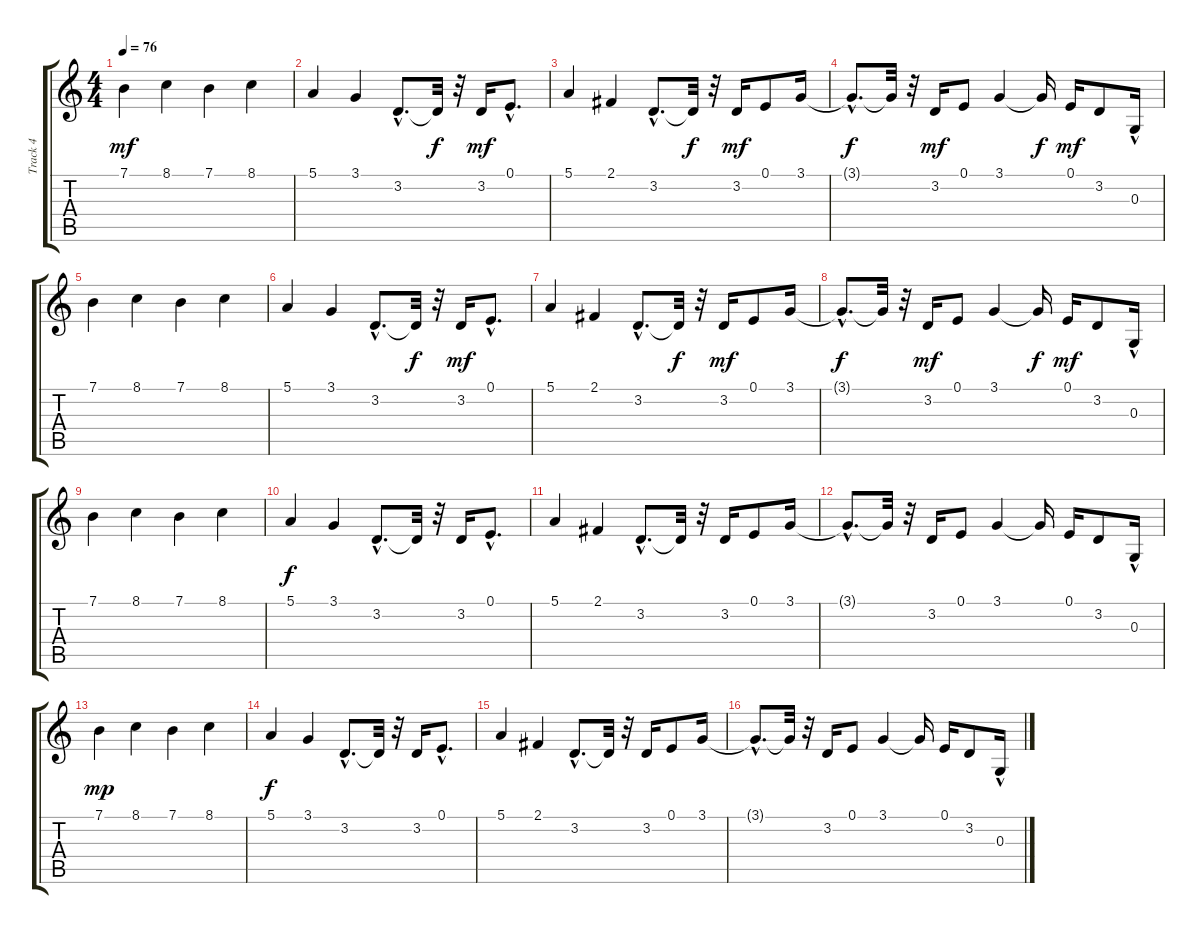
\track ("Track 4" "Track 4") {instrument stringensemble1}
\staff {score tabs}
\tuning (E4 B3 G3 D3 A2 E2) {hide}
\ts (4 4)
\tempo 76
\clef g2
\ks c
7.1.4{dy mf} 8.1.4 7.1.4 8.1.4 |
5.1.4 3.1.4 3.2{hac}.8{d} 3.2{t}.32{dy f} r.32 3.2.16{dy mf} 0.1{hac}.8{d} |
5.1.4 2.1.4 3.2{hac}.8{d} 3.2{t}.32{dy f} r.32 3.2.16{dy mf} 0.1.8 3.1.16 |
3.1{hac t}.8{d dy f} 3.1{t}.32 r.32 3.2.16{dy mf} 0.1.8 3.1.4 3.1{t}.16{dy f} 0.1.16{dy mf} 3.2.8 0.3{hac}.16 |
7.1.4 8.1.4 7.1.4 8.1.4 |
5.1.4 3.1.4 3.2{hac}.8{d} 3.2{t}.32{dy f} r.32 3.2.16{dy mf} 0.1{hac}.8{d} |
5.1.4 2.1.4 3.2{hac}.8{d} 3.2{t}.32{dy f} r.32 3.2.16{dy mf} 0.1.8 3.1.16 |
3.1{hac t}.8{d dy f} 3.1{t}.32 r.32 3.2.16{dy mf} 0.1.8 3.1.4 3.1{t}.16{dy f} 0.1.16{dy mf} 3.2.8 0.3{hac}.16 |
7.1.4 8.1.4 7.1.4 8.1.4 |
5.1.4{dy f} 3.1.4 3.2{hac}.8{d} 3.2{t}.32 r.32 3.2.16 0.1{hac}.8{d} |
5.1.4 2.1.4 3.2{hac}.8{d} 3.2{t}.32 r.32 3.2.16 0.1.8 3.1.16 |
3.1{hac t}.8{d} 3.1{t}.32 r.32 3.2.16 0.1.8 3.1.4 3.1{t}.16 0.1.16 3.2.8 0.3{hac}.16 |
7.1.4{dy mp} 8.1.4 7.1.4 8.1.4 |
5.1.4{dy f volume 11} 3.1.4 3.2{hac}.8{d volume 11} 3.2{t}.32 r.32 3.2.16{volume 10} 0.1{hac}.8{d volume 10} |
5.1.4{volume 9} 2.1.4{volume 8} 3.2{hac}.8{d volume 7} 3.2{t}.32 r.32 3.2.16{volume 6} 0.1.8{volume 6} 3.1.16{volume 5} |
3.1{hac t}.8{d} 3.1{t}.32 r.32 3.2.16{volume 4} 0.1.8{volume 4} 3.1.4{volume 3} 3.1{t}.16 0.1.16{volume 2} 3.2.8 0.3{hac}.16{volume 2}
